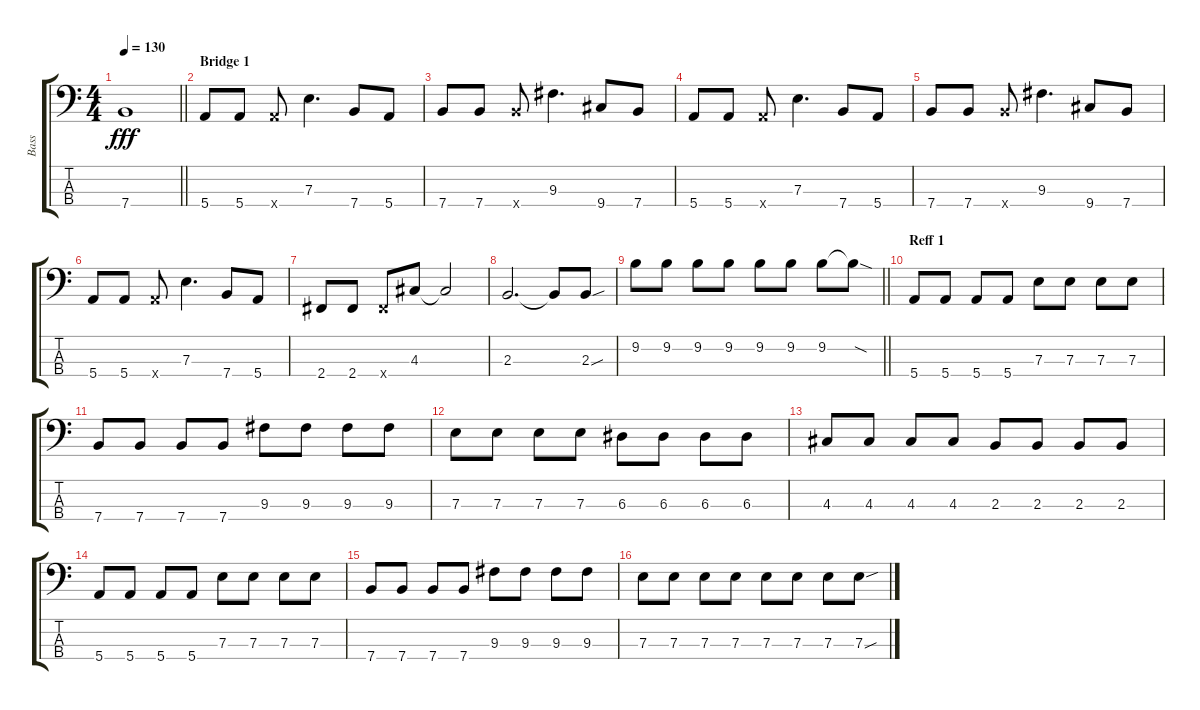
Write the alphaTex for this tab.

\track ("Bass" "Bass") {instrument electricbassfinger}
\staff {score tabs}
\tuning (G2 D2 A1 E1) {hide}
\ts (4 4)
\tempo 130
\clef f4
\barLineRight lightlight
\ks c
7.4{t}.1{dy fff} |
\section ("" "Bridge 1")
5.4.8 5.4.8 5.4{x}.8 7.3.4{d} 7.4.8 5.4.8 |
7.4.8 7.4.8 7.4{x}.8 9.3.4{d} 9.4.8 7.4.8 |
5.4.8 5.4.8 5.4{x}.8 7.3.4{d} 7.4.8 5.4.8 |
7.4.8 7.4.8 7.4{x}.8 9.3.4{d} 9.4.8 7.4.8 |
5.4.8 5.4.8 5.4{x}.8 7.3.4{d} 7.4.8 5.4.8 |
2.4.8 2.4.8 2.4{x}.8 4.3.8 4.3{t}.2 |
2.3.2{d} 2.3{t}.8 2.3{sou}.8 |
\barLineRight lightlight
9.2.8 9.2.8 9.2.8 9.2.8 9.2.8 9.2.8 9.2.8 9.2{sod t}.8 |
\section ("" "Reff 1")
5.4.8 5.4.8 5.4.8 5.4.8 7.3.8 7.3.8 7.3.8 7.3.8 |
7.4.8 7.4.8 7.4.8 7.4.8 9.3.8 9.3.8 9.3.8 9.3.8 |
7.3.8 7.3.8 7.3.8 7.3.8 6.3.8 6.3.8 6.3.8 6.3.8 |
4.3.8 4.3.8 4.3.8 4.3.8 2.3.8 2.3.8 2.3.8 2.3.8 |
5.4.8 5.4.8 5.4.8 5.4.8 7.3.8 7.3.8 7.3.8 7.3.8 |
7.4.8 7.4.8 7.4.8 7.4.8 9.3.8 9.3.8 9.3.8 9.3.8 |
7.3.8 7.3.8 7.3.8 7.3.8 7.3.8 7.3.8 7.3.8 7.3{sou}.8
